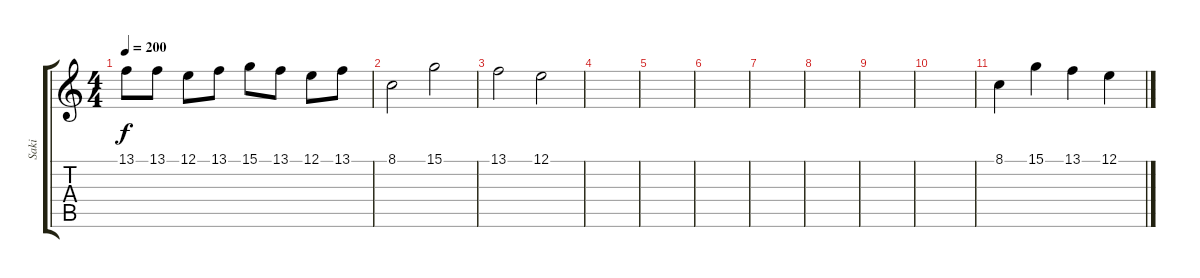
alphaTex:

\track ("Saki       - Trumpet" "Saki      ") {instrument trumpet}
\staff {score tabs}
\tuning (E4 B3 G3 D3 A2 E2) {hide}
\ts (4 4)
\tempo 200
\clef g2
\ks c
13.1.8{dy f} 13.1.8 12.1.8 13.1.8 15.1.8 13.1.8 12.1.8 13.1.8 |
8.1.2 15.1.2 |
13.1.2 12.1.2 |
|
|
|
|
|
|
|
8.1.4 15.1.4 13.1.4 12.1.4
